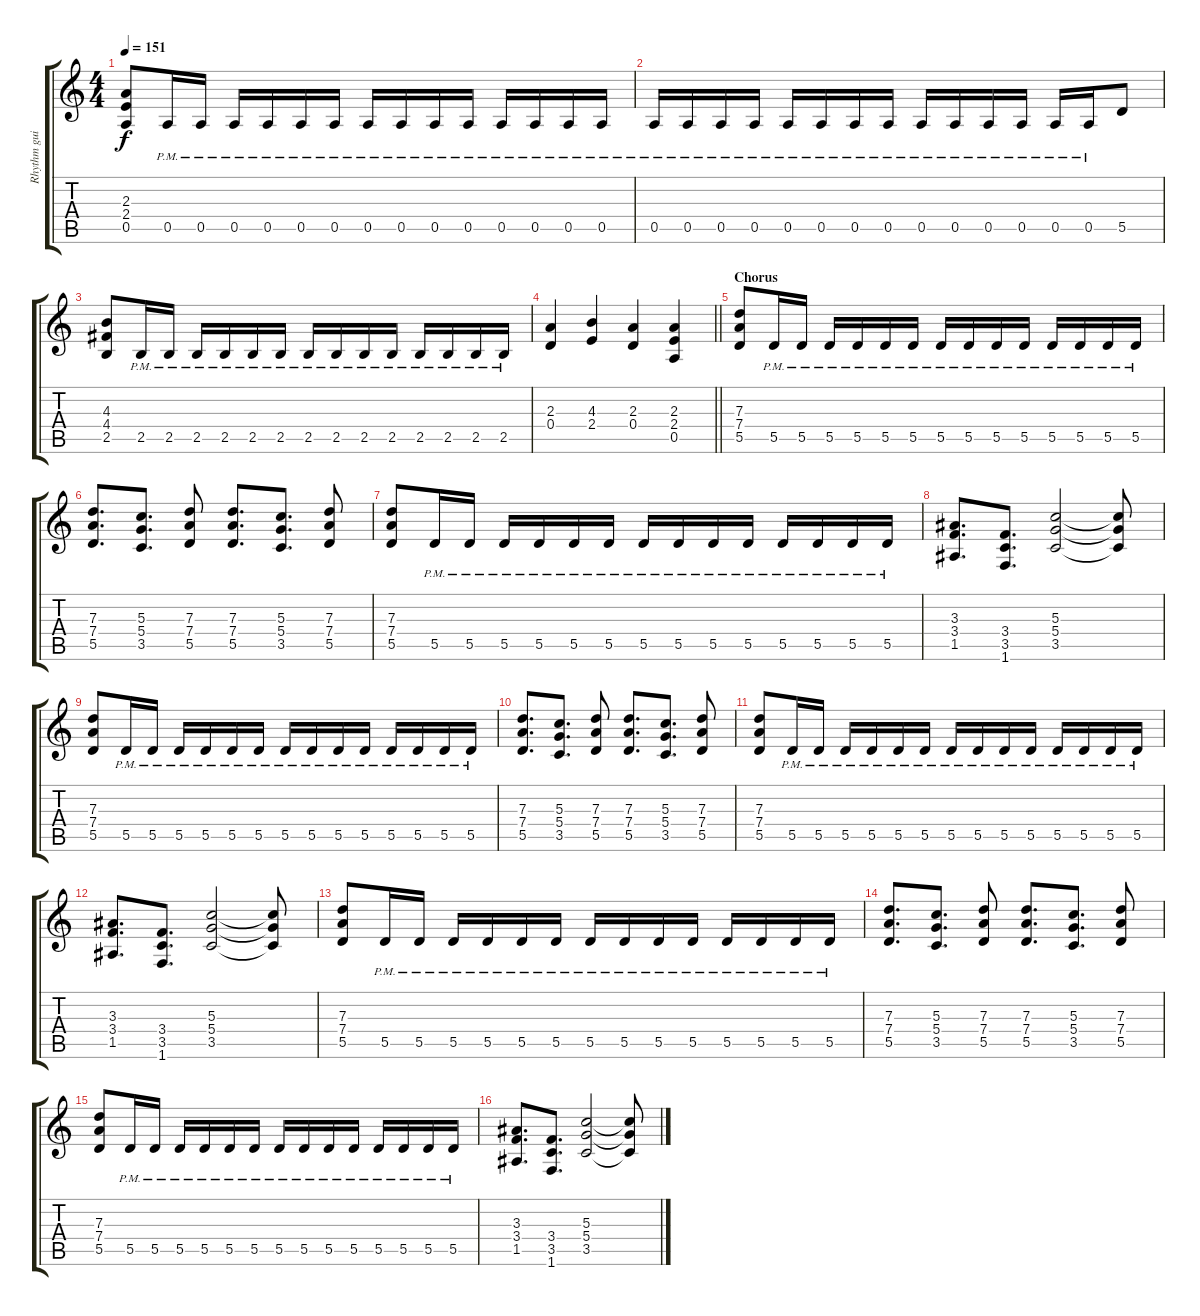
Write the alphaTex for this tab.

\track ("Rhythm guitar" "Rhythm gui") {instrument distortionguitar}
\staff {score tabs}
\tuning (E4 B3 G3 D3 A2 E2) {hide}
\ts (4 4)
\tempo 151
\clef g2
\ks c
(2.3 2.4 0.5).8{dy f} 0.5{pm}.16 0.5{pm}.16 0.5{pm}.16 0.5{pm}.16 0.5{pm}.16 0.5{pm}.16 0.5{pm}.16 0.5{pm}.16 0.5{pm}.16 0.5{pm}.16 0.5{pm}.16 0.5{pm}.16 0.5{pm}.16 0.5{pm}.16 |
0.5{pm}.16 0.5{pm}.16 0.5{pm}.16 0.5{pm}.16 0.5{pm}.16 0.5{pm}.16 0.5{pm}.16 0.5{pm}.16 0.5{pm}.16 0.5{pm}.16 0.5{pm}.16 0.5{pm}.16 0.5{pm}.16 0.5{pm}.16 5.5.8 |
(4.3 4.4 2.5).8 2.5{pm}.16 2.5{pm}.16 2.5{pm}.16 2.5{pm}.16 2.5{pm}.16 2.5{pm}.16 2.5{pm}.16 2.5{pm}.16 2.5{pm}.16 2.5{pm}.16 2.5{pm}.16 2.5{pm}.16 2.5{pm}.16 2.5{pm}.16 |
\barLineRight lightlight
(2.3 0.4).4 (4.3 2.4).4 (2.3 0.4).4 (2.3 2.4 0.5).4 |
\section ("" "Chorus")
(7.3 7.4 5.5).8 5.5{pm}.16 5.5{pm}.16 5.5{pm}.16 5.5{pm}.16 5.5{pm}.16 5.5{pm}.16 5.5{pm}.16 5.5{pm}.16 5.5{pm}.16 5.5{pm}.16 5.5{pm}.16 5.5{pm}.16 5.5{pm}.16 5.5{pm}.16 |
(7.3 7.4 5.5).8{d} (5.3 5.4 3.5).8{d} (7.3 7.4 5.5).8 (7.3 7.4 5.5).8{d} (5.3 5.4 3.5).8{d} (7.3 7.4 5.5).8 |
(7.3 7.4 5.5).8 5.5{pm}.16 5.5{pm}.16 5.5{pm}.16 5.5{pm}.16 5.5{pm}.16 5.5{pm}.16 5.5{pm}.16 5.5{pm}.16 5.5{pm}.16 5.5{pm}.16 5.5{pm}.16 5.5{pm}.16 5.5{pm}.16 5.5{pm}.16 |
(3.3 3.4 1.5).8{d} (3.4 3.5 1.6).8{d} (5.3 5.4 3.5).2 (5.3{t} 5.4{t} 3.5{t}).8 |
(7.3 7.4 5.5).8 5.5{pm}.16 5.5{pm}.16 5.5{pm}.16 5.5{pm}.16 5.5{pm}.16 5.5{pm}.16 5.5{pm}.16 5.5{pm}.16 5.5{pm}.16 5.5{pm}.16 5.5{pm}.16 5.5{pm}.16 5.5{pm}.16 5.5{pm}.16 |
(7.3 7.4 5.5).8{d} (5.3 5.4 3.5).8{d} (7.3 7.4 5.5).8 (7.3 7.4 5.5).8{d} (5.3 5.4 3.5).8{d} (7.3 7.4 5.5).8 |
(7.3 7.4 5.5).8 5.5{pm}.16 5.5{pm}.16 5.5{pm}.16 5.5{pm}.16 5.5{pm}.16 5.5{pm}.16 5.5{pm}.16 5.5{pm}.16 5.5{pm}.16 5.5{pm}.16 5.5{pm}.16 5.5{pm}.16 5.5{pm}.16 5.5{pm}.16 |
(3.3 3.4 1.5).8{d} (3.4 3.5 1.6).8{d} (5.3 5.4 3.5).2 (5.3{t} 5.4{t} 3.5{t}).8 |
(7.3 7.4 5.5).8 5.5{pm}.16 5.5{pm}.16 5.5{pm}.16 5.5{pm}.16 5.5{pm}.16 5.5{pm}.16 5.5{pm}.16 5.5{pm}.16 5.5{pm}.16 5.5{pm}.16 5.5{pm}.16 5.5{pm}.16 5.5{pm}.16 5.5{pm}.16 |
(7.3 7.4 5.5).8{d} (5.3 5.4 3.5).8{d} (7.3 7.4 5.5).8 (7.3 7.4 5.5).8{d} (5.3 5.4 3.5).8{d} (7.3 7.4 5.5).8 |
(7.3 7.4 5.5).8 5.5{pm}.16 5.5{pm}.16 5.5{pm}.16 5.5{pm}.16 5.5{pm}.16 5.5{pm}.16 5.5{pm}.16 5.5{pm}.16 5.5{pm}.16 5.5{pm}.16 5.5{pm}.16 5.5{pm}.16 5.5{pm}.16 5.5{pm}.16 |
(3.3 3.4 1.5).8{d} (3.4 3.5 1.6).8{d} (5.3 5.4 3.5).2 (5.3{t} 5.4{t} 3.5{t}).8
